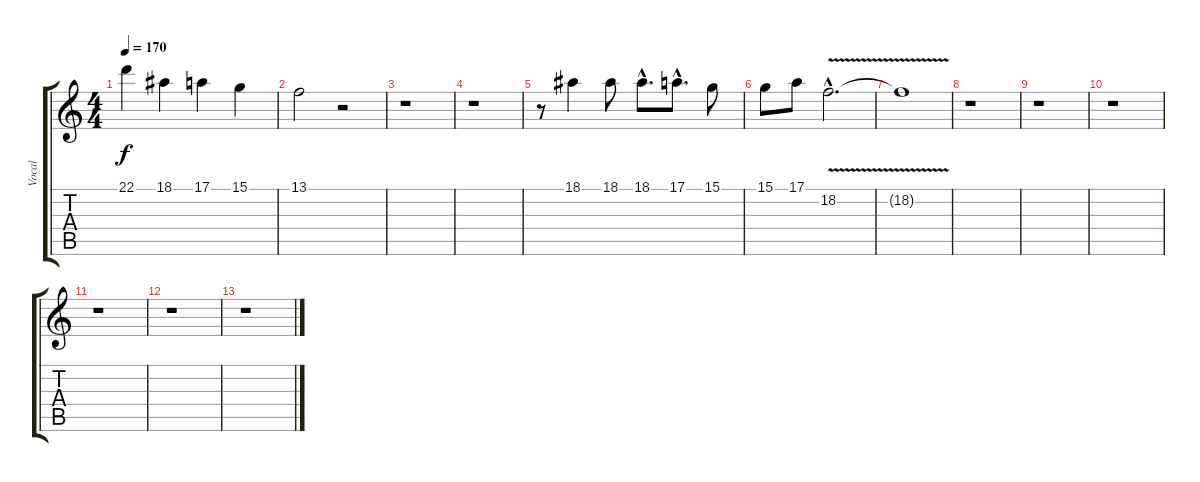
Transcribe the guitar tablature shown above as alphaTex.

\track ("Vocal" "Vocal") {instrument lead2sawtooth}
\staff {score tabs}
\tuning (E4 B3 G3 D3 A2 E2) {hide}
\ts (4 4)
\tempo 170
\clef g2
\ks c
22.1.4{dy f} 18.1.4 17.1.4 15.1.4 |
13.1.2 r.2 |
r.1 |
r.1 |
r.8 18.1.4 18.1.8 18.1{hac}.8{d} 17.1{hac}.8{d} 15.1.8 |
15.1.8 17.1.8 18.2{v hac}.2{d} |
18.2{t}.1 |
r.1 |
r.1 |
r.1 |
r.1 |
r.1 |
r.1
